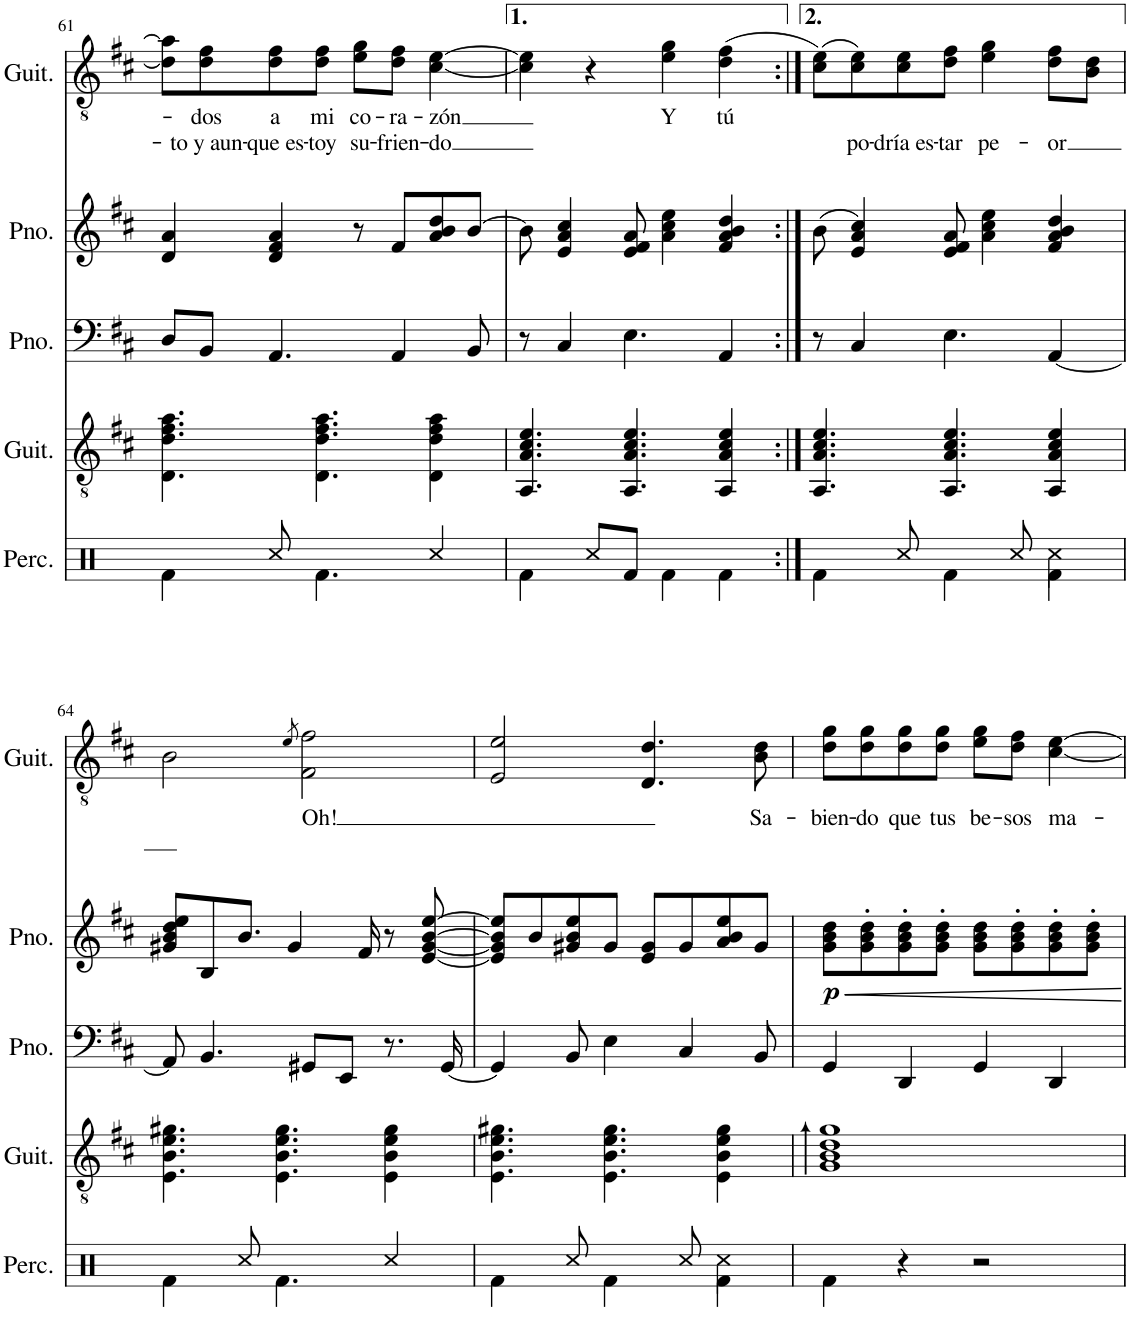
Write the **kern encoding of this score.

**kern	**kern	**kern	**kern	**dynam	**kern	**text	**text
*part5	*part4	*part3	*part2	*part2	*part1	*part1	*part1
*staff5	*staff4	*staff3	*staff2	*staff2	*staff1	*staff1	*staff1
*I"Set de percusión	*I"Guitarra acústica	*I"Piano	*I"Piano	*	*I"Guitarra clásica	*	*
*I'Perc.	*I'Guit.	*I'Pno.	*I'Pno.	*	*I'Guit.	*	*
!!LO:PB:g=z
*clefX	*clefGv2	*clefF4	*clefG2	*	*clefGv2	*	*
*k[]	*k[f#c#]	*k[f#c#]	*k[f#c#]	*	*k[f#c#]	*	*
*M4/4	*M4/4	*M4/4	*M4/4	*	*M4/4	*	*
=61	=61	=61	=61	=61	=61	=61	=61
4Rf\	4.D\ 4.d\ 4.f#\ 4.a\	8D/L	4d/ 4a/	.	8d\] 8a\]L	.	.
!	!	!	!	!	!	!LO:LY:b	!LO:LY:b
.	.	8BB/J	.	.	8d\ 8f#\	-dos	-to y aun-
!	!	!	!	!	!	!LO:LY:b	!LO:LY:b
8Rcc/	.	4.AA/	4d/ 4f#/ 4a/	.	8d\ 8f#\	a	-que es-
!	!	!	!	!	!	!LO:LY:b	!LO:LY:b
4.Rf\	4.D\ 4.d\ 4.f#\ 4.a\	.	.	.	8d\ 8f#\J	mi	-toy
!	!	!	!	!	!	!LO:LY:b	!LO:LY:b
.	.	.	8r	.	8e\ 8g\L	co-	su-
!	!	!	!	!	!	!LO:LY:b	!LO:LY:b
.	.	4AA/	8f#/L	.	8d\ 8f#\J	-ra-	-frien-
!	!	!	!	!	!	!LO:LY:b	!LO:LY:b
4Rcc/	4D\ 4d\ 4f#\ 4a\	.	8a/ 8b/ 8dd/	.	[4c#\ [4e\	-zón	-do
.	.	8BB/	[8b/J	.	.	.	.
=62	=62	=62	=62	=62	=62	=62	=62
4Rf\	4.AA/ 4.A/ 4.c#/ 4.e/	8r	8b\]	.	4c#\] 4e\]	.	.
.	.	4C#/	4e/ 4a/ 4cc#/	.	.	.	.
8Rcc/L	.	.	.	.	4r	.	.
8Rf/J	4.AA/ 4.A/ 4.c#/ 4.e/	4.E\	8e/ 8f#/ 8a/	.	.	.	.
!	!	!	!	!	!	!LO:LY:b	!
4Rf\	.	.	4a\ 4cc#\ 4ee\	.	4e\ 4g\	Y	.
!	!	!	!	!	!	!LO:LY:b	!
4Rf\	4AA/ 4A/ 4c#/ 4e/	4AA/	4f#/ 4a/ 4b/ 4dd/	.	(4d\ 4f#\	tú	.
=63:|!	=63:|!	=63:|!	=63:|!	=63:|!	=63:|!	=63:|!	=63:|!
*^	*	*	*	*	*	*	*
4Rf\	2.ryy	4.AA/ 4.A/ 4.c#/ 4.e/	8r	(8b\	.	(8c#\ 8e\L)	.	.
!	!	!	!	!	!	!	!	!LO:LY:b
.	.	.	4C#/	4e/ 4a/ 4cc#/)	.	8c#\ 8e\)	.	po-
!	!	!	!	!	!	!	!	!LO:LY:b
8Rcc/	.	.	.	.	.	8c#\ 8e\	.	-dría es-
!	!	!	!	!	!	!	!	!LO:LY:b
4Rf\	.	4.AA/ 4.A/ 4.c#/ 4.e/	4.E\	8e/ 8f#/ 8a/	.	8d\ 8f#\J	.	-tar
!	!	!	!	!	!	!	!	!LO:LY:b
.	.	.	.	4a\ 4cc#\ 4ee\	.	4e\ 4g\	.	pe-
8Rcc/	.	.	.	.	.	.	.	.
!	!	!	!	!	!	!	!	!LO:LY:b
4Rf\	4Rcc\	4AA/ 4A/ 4c#/ 4e/	[4AA/	4f#/ 4a/ 4b/ 4dd/	.	8d\ 8f#\L	.	-or
.	.	.	.	.	.	8B\ 8d\J	.	.
*v	*v	*	*	*	*	*	*	*
!!LO:LB:g=z
=64	=64	=64	=64	=64	=64	=64	=64
4Rf\	4.E\ 4.B\ 4.e\ 4.g#X\	8AA/]	8g#X/ 8b/ 8dd/ 8ee/L	.	2B\	.	.
.	.	4.BB/	8B/	.	.	.	.
8Rcc/	.	.	8.b/J	.	.	.	.
4.Rf\	4.E\ 4.B\ 4.e\ 4.g#\	.	.	.	.	.	.
.	.	.	4g#/	.	.	.	.
.	.	.	.	.	8qe/	.	.
!	!	!	!	!	!	!LO:LY:b	!
.	.	8GG#X/L	.	.	2F#\ 2f#\	Oh!	.
.	.	8EE/J	.	.	.	.	.
.	.	.	16f#/	.	.	.	.
4Rcc/	4E\ 4B\ 4e\ 4g#\	8.r	8r	.	.	.	.
.	.	.	[8e/ [8g#/ [8b/ [8ee/	.	.	.	.
.	.	[16GG#/	.	.	.	.	.
=65	=65	=65	=65	=65	=65	=65	=65
*^	*	*	*	*	*	*	*
4Rf\	2.ryy	4.E\ 4.B\ 4.e\ 4.g#X\	4GG#/]	8e/] 8g#/] 8b/] 8ee/]L	.	2E/ 2e/	.	.
.	.	.	.	8b/	.	.	.	.
8Rcc/	.	.	8BB/	8g#X/ 8b/ 8ee/	.	.	.	.
4Rf\	.	4.E\ 4.B\ 4.e\ 4.g#\	4E\	8g#/J	.	.	.	.
.	.	.	.	8e/ 8g#/L	.	4.D/ 4.d/	.	.
8Rcc/	.	.	4C#/	8g#/	.	.	.	.
4Rf\	4Rcc\	4E\ 4B\ 4e\ 4g#\	.	8a/ 8b/ 8ee/	.	.	.	.
!	!	!	!	!	!	!	!LO:LY:b	!
.	.	.	8BB/	8g#/J	.	8B\ 8d\	Sa-	.
*v	*v	*	*	*	*	*	*	*
=66	=66	=66	=66	=66	=66	=66	=66
!	!	!	!	!LO:DY:b	!	!LO:LY:b	!
4Rf\	1G 1B 1d 1g	4GG/	8g\ 8b\ 8dd\L	p	8d\ 8g\L	-bien-	.
!	!	!	!	!	!	!LO:LY:b	!
.	.	.	8g\' 8b\' 8dd\'	.	8d\ 8g\	-do	.
!	!	!	!	!	!	!LO:LY:b	!
4r	.	4DD/	8g\' 8b\' 8dd\'	.	8d\ 8g\	que	.
!	!	!	!	!	!	!LO:LY:b	!
.	.	.	8g\' 8b\' 8dd\'J	.	8d\ 8g\J	tus	.
!	!	!	!	!	!	!LO:LY:b	!
2r	.	4GG/	8g\ 8b\ 8dd\L	.	8e\ 8g\L	be-	.
!	!	!	!	!	!	!LO:LY:b	!
.	.	.	8g\' 8b\' 8dd\'	.	8d\ 8f#\J	-sos	.
!	!	!	!	!	!	!LO:LY:b	!
.	.	4DD/	8g\' 8b\' 8dd\'	.	[4c#\ [4e\	ma-	.
.	.	.	8g\' 8b\' 8dd\'J	.	.	.	.
=	=	=	=	=	=	=	=
*-	*-	*-	*-	*-	*-	*-	*-
